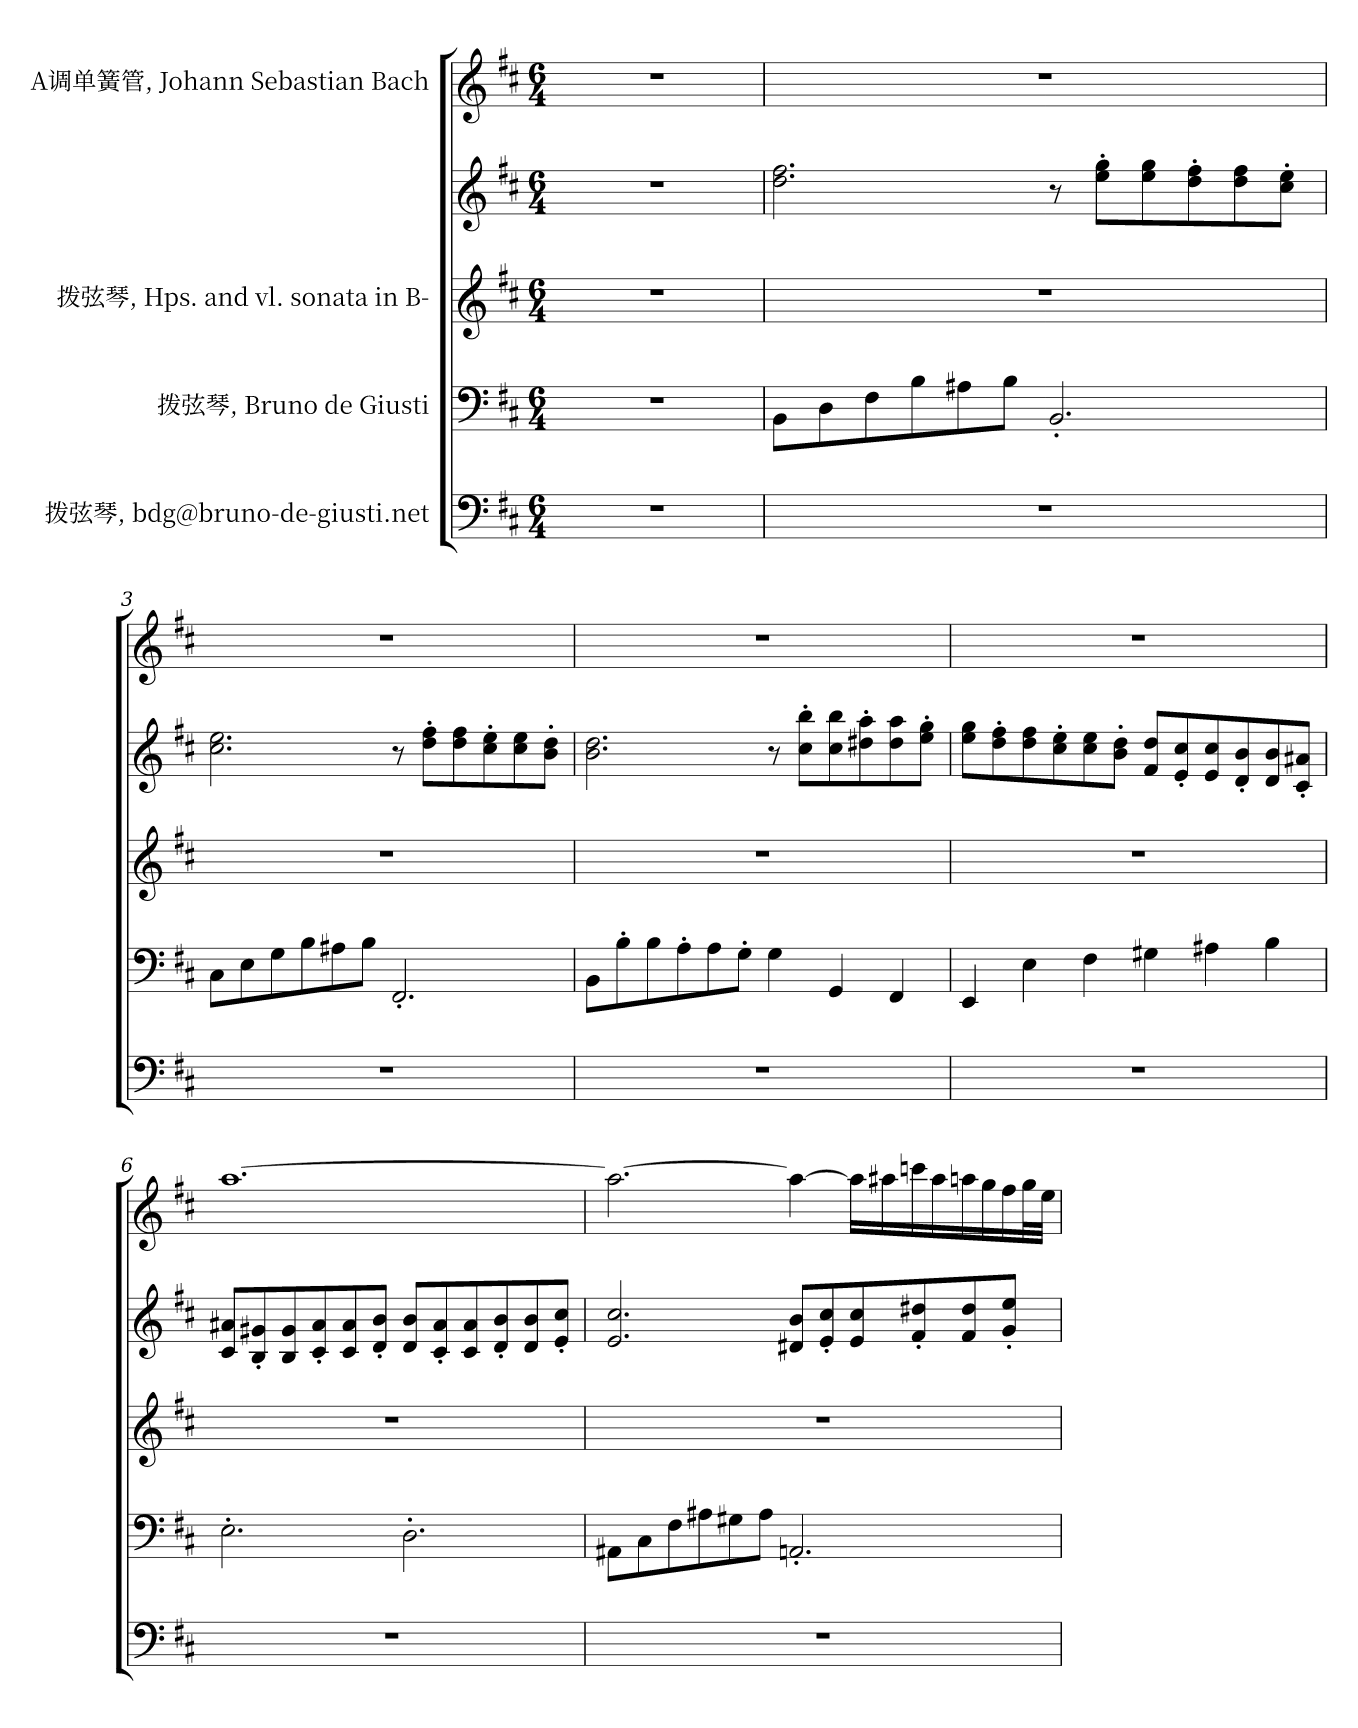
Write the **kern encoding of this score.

**kern	**kern	**kern	**kern	**kern
*part4	*part3	*part2	*part2	*part1
*staff5	*staff4	*staff3	*staff2	*staff1
*I"拨弦琴, bdg@bruno-de-giusti.net	*I"拨弦琴, Bruno de Giusti	*I"拨弦琴, Hps. and vl. sonata in B-	*	*I"A调单簧管, Johann Sebastian Bach
*clefF4	*clefF4	*clefG2	*clefG2	*clefG2
*	*	*	*	*ITrd2c3
*k[f#c#]	*k[f#c#]	*k[f#c#]	*k[f#c#]	*k[f#c#g#d#a#]
*M6/4	*M6/4	*M6/4	*M6/4	*M6/4
*MM120	*MM120	*MM120	*MM120	*MM120
=1	=1	=1	=1	=1
1.r	1.r	1.r	1.r	1.r
=2	=2	=2	=2	=2
*	*	*	*	*MM52
1.r	8BB\L	1.r	2.dd\ 2.ff#\	1.r
.	8D\	.	.	.
.	8F#\	.	.	.
.	8B\	.	.	.
.	8A#X\	.	.	.
.	8B\J	.	.	.
.	2.BB'/	.	8r	.
.	.	.	8ee\' 8gg\'L	.
.	.	.	8ee\ 8gg\	.
.	.	.	8dd\' 8ff#\'	.
.	.	.	8dd\ 8ff#\	.
.	.	.	8cc#\' 8ee\'J	.
=3	=3	=3	=3	=3
*	*	*	*	*MM49
1.r	8C#\L	1.r	2.cc#\ 2.ee\	1.r
.	8E\	.	.	.
.	8G\	.	.	.
.	8B\	.	.	.
.	8A#X\	.	.	.
.	8B\J	.	.	.
.	2.FF#'/	.	8r	.
.	.	.	8dd\' 8ff#\'L	.
.	.	.	8dd\ 8ff#\	.
.	.	.	8cc#\' 8ee\'	.
.	.	.	8cc#\ 8ee\	.
.	.	.	8b\' 8dd\'J	.
!!LO:LB:g=z
=4	=4	=4	=4	=4
1.r	8BB\L	1.r	2.b\ 2.dd\	1.r
.	8B'\	.	.	.
.	8B\	.	.	.
.	8A'\	.	.	.
.	8A\	.	.	.
.	8G'\J	.	.	.
.	4G\	.	8r	.
.	.	.	8cc#\' 8bb\'L	.
.	4GG/	.	8cc#\ 8bb\	.
.	.	.	8dd#X\' 8aa\'	.
.	4FF#/	.	8dd#\ 8aa\	.
.	.	.	8ee\' 8gg\'J	.
=5	=5	=5	=5	=5
*	*	*	*	*MM48
1.r	4EE/	1.r	8ee\ 8gg\L	1.r
.	.	.	8dd\' 8ff#\'	.
.	4E\	.	8dd\ 8ff#\	.
.	.	.	8cc#\' 8ee\'	.
.	4F#\	.	8cc#\ 8ee\	.
.	.	.	8b\' 8dd\'J	.
.	4G#X\	.	8f#/ 8dd/L	.
.	.	.	8e/' 8cc#/'	.
.	4A#X\	.	8e/ 8cc#/	.
.	.	.	8d/' 8b/'	.
.	4B\	.	8d/ 8b/	.
.	.	.	8c#/' 8a#X/'J	.
=6	=6	=6	=6	=6
*	*	*	*	*MM52
1.r	2.E'\	1.r	8c#/ 8a#X/L	[1.ff#
.	.	.	8B/' 8g#X/'	.
.	.	.	8B/ 8g#/	.
.	.	.	8c#/' 8a#/'	.
.	.	.	8c#/ 8a#/	.
.	.	.	8d/' 8b/'J	.
.	2.D'\	.	8d/ 8b/L	.
.	.	.	8c#/' 8a#/'	.
.	.	.	8c#/ 8a#/	.
.	.	.	8d/' 8b/'	.
.	.	.	8d/ 8b/	.
.	.	.	8e/' 8cc#/'J	.
!!LO:PB:g=z
=7	=7	=7	=7	=7
*	*	*	*	*MM45
1.r	8AA#X\L	1.r	2.e/ 2.cc#/	2.ff#\_
.	8C#\	.	.	.
.	8F#\	.	.	.
.	8A#X\	.	.	.
.	8G#X\	.	.	.
.	8A#\J	.	.	.
*	*	*	*	*MM48
.	2.AAn'/	.	8d#X/ 8b/L	4ff#\_
.	.	.	8e/' 8cc#/'	.
*	*	*	*	*MM52
.	.	.	8e/ 8cc#/	16ff#\LL]
.	.	.	.	16ff##X\
.	.	.	8f#/' 8dd#X/'	16aan\
.	.	.	.	16ff##\
.	.	.	8f#/ 8dd#/	16ff#X\
.	.	.	.	16ee\
.	.	.	8g/' 8ee/'J	16dd#\
.	.	.	.	32ee\L
.	.	.	.	32cc#\JJJ
=	=	=	=	=
*-	*-	*-	*-	*-
